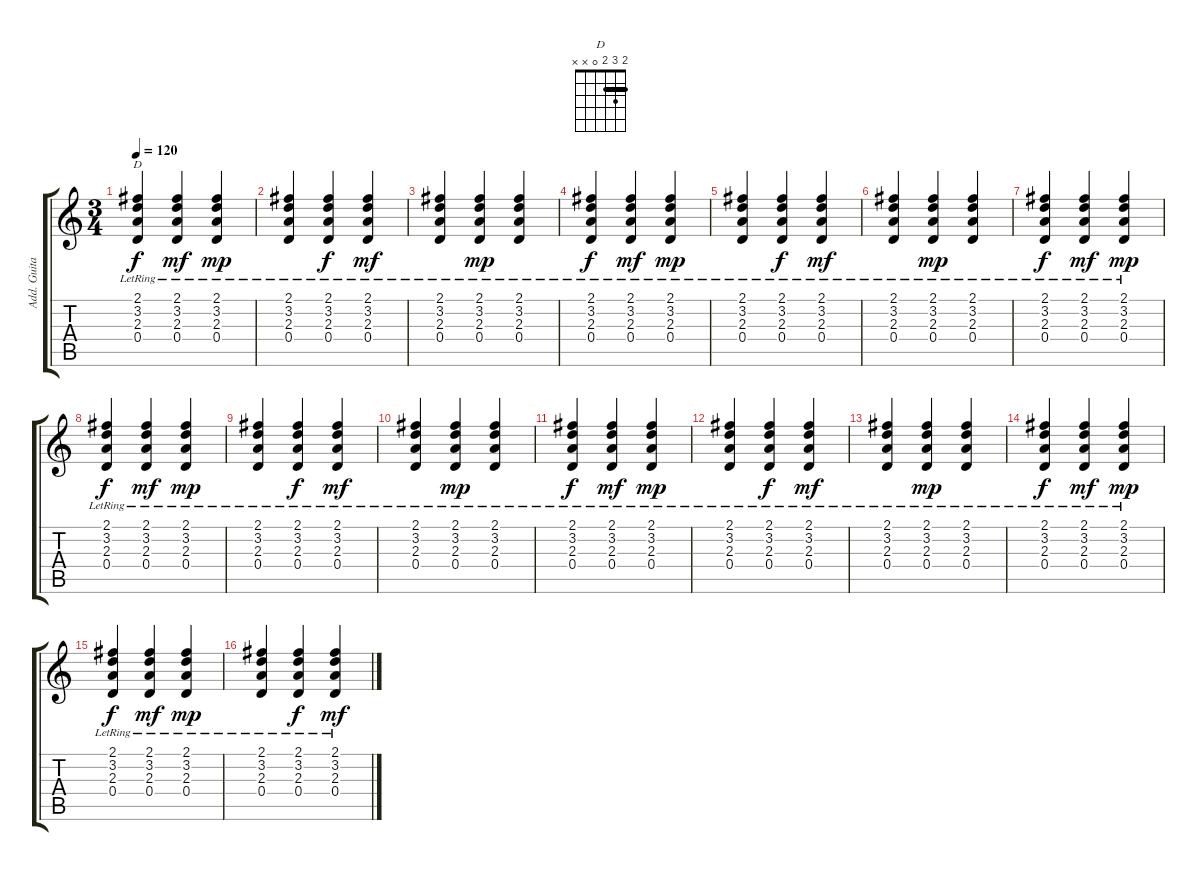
\track ("Add. Guitar 1" "Add. Guita") {instrument distortionguitar}
\staff {score tabs}
\tuning (E4 B3 G3 D3 A2 E2) {hide}
\chord ("D" 2 3 2 0 x x) {barre 2}
\ts (3 4)
\tempo 120
\clef g2
\ks c
(2.1{lr} 3.2{lr} 2.3{lr} 0.4{lr}).4{ch "D" dy f} (2.1{lr} 3.2{lr} 2.3{lr} 0.4{lr}).4{dy mf} (2.1{lr} 3.2{lr} 2.3{lr} 0.4{lr}).4{dy mp} |
(2.1{lr} 3.2{lr} 2.3{lr} 0.4{lr}).4 (2.1{lr} 3.2{lr} 2.3{lr} 0.4{lr}).4{dy f} (2.1{lr} 3.2{lr} 2.3{lr} 0.4{lr}).4{dy mf} |
(2.1{lr} 3.2{lr} 2.3{lr} 0.4{lr}).4 (2.1{lr} 3.2{lr} 2.3{lr} 0.4{lr}).4{dy mp} (2.1{lr} 3.2{lr} 2.3{lr} 0.4{lr}).4 |
(2.1{lr} 3.2{lr} 2.3{lr} 0.4{lr}).4{dy f} (2.1{lr} 3.2{lr} 2.3{lr} 0.4{lr}).4{dy mf} (2.1{lr} 3.2{lr} 2.3{lr} 0.4{lr}).4{dy mp} |
(2.1{lr} 3.2{lr} 2.3{lr} 0.4{lr}).4 (2.1{lr} 3.2{lr} 2.3{lr} 0.4{lr}).4{dy f} (2.1{lr} 3.2{lr} 2.3{lr} 0.4{lr}).4{dy mf} |
(2.1{lr} 3.2{lr} 2.3{lr} 0.4{lr}).4 (2.1{lr} 3.2{lr} 2.3{lr} 0.4{lr}).4{dy mp} (2.1{lr} 3.2{lr} 2.3{lr} 0.4{lr}).4 |
(2.1{lr} 3.2{lr} 2.3{lr} 0.4{lr}).4{dy f} (2.1{lr} 3.2{lr} 2.3{lr} 0.4{lr}).4{dy mf} (2.1{lr} 3.2{lr} 2.3{lr} 0.4{lr}).4{dy mp} |
(2.1{lr} 3.2{lr} 2.3{lr} 0.4{lr}).4{dy f} (2.1{lr} 3.2{lr} 2.3{lr} 0.4{lr}).4{dy mf} (2.1{lr} 3.2{lr} 2.3{lr} 0.4{lr}).4{dy mp} |
(2.1{lr} 3.2{lr} 2.3{lr} 0.4{lr}).4 (2.1{lr} 3.2{lr} 2.3{lr} 0.4{lr}).4{dy f} (2.1{lr} 3.2{lr} 2.3{lr} 0.4{lr}).4{dy mf} |
(2.1{lr} 3.2{lr} 2.3{lr} 0.4{lr}).4 (2.1{lr} 3.2{lr} 2.3{lr} 0.4{lr}).4{dy mp} (2.1{lr} 3.2{lr} 2.3{lr} 0.4{lr}).4 |
(2.1{lr} 3.2{lr} 2.3{lr} 0.4{lr}).4{dy f} (2.1{lr} 3.2{lr} 2.3{lr} 0.4{lr}).4{dy mf} (2.1{lr} 3.2{lr} 2.3{lr} 0.4{lr}).4{dy mp} |
(2.1{lr} 3.2{lr} 2.3{lr} 0.4{lr}).4 (2.1{lr} 3.2{lr} 2.3{lr} 0.4{lr}).4{dy f} (2.1{lr} 3.2{lr} 2.3{lr} 0.4{lr}).4{dy mf} |
(2.1{lr} 3.2{lr} 2.3{lr} 0.4{lr}).4 (2.1{lr} 3.2{lr} 2.3{lr} 0.4{lr}).4{dy mp} (2.1{lr} 3.2{lr} 2.3{lr} 0.4{lr}).4 |
(2.1{lr} 3.2{lr} 2.3{lr} 0.4{lr}).4{dy f} (2.1{lr} 3.2{lr} 2.3{lr} 0.4{lr}).4{dy mf} (2.1{lr} 3.2{lr} 2.3{lr} 0.4{lr}).4{dy mp} |
(2.1{lr} 3.2{lr} 2.3{lr} 0.4{lr}).4{dy f} (2.1{lr} 3.2{lr} 2.3{lr} 0.4{lr}).4{dy mf} (2.1{lr} 3.2{lr} 2.3{lr} 0.4{lr}).4{dy mp} |
(2.1{lr} 3.2{lr} 2.3{lr} 0.4{lr}).4 (2.1{lr} 3.2{lr} 2.3{lr} 0.4{lr}).4{dy f} (2.1{lr} 3.2{lr} 2.3{lr} 0.4{lr}).4{dy mf}
